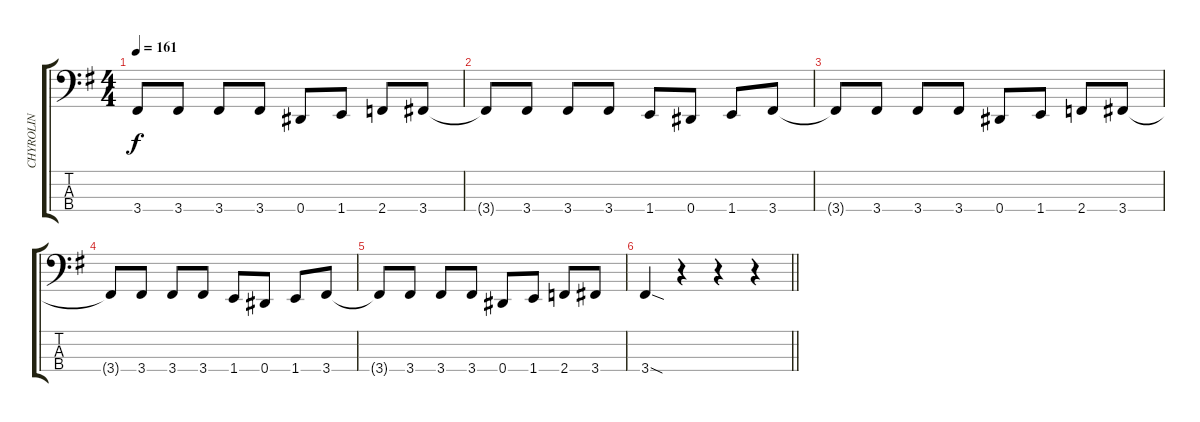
\track ("CHYROLIN" "CHYROLIN") {instrument electricbasspick}
\staff {score tabs}
\tuning (Gb2 Db2 Ab1 Eb1) {hide}
\ts (4 4)
\tempo 161
\clef f4
\ks g
3.4{t}.8{dy f} 3.4.8 3.4.8 3.4.8 0.4.8 1.4.8 2.4.8 3.4.8 |
3.4{t}.8 3.4.8 3.4.8 3.4.8 1.4.8 0.4.8 1.4.8 3.4.8 |
3.4{t}.8 3.4.8 3.4.8 3.4.8 0.4.8 1.4.8 2.4.8 3.4.8 |
3.4{t}.8 3.4.8 3.4.8 3.4.8 1.4.8 0.4.8 1.4.8 3.4.8 |
3.4{t}.8 3.4.8 3.4.8 3.4.8 0.4.8 1.4.8 2.4.8 3.4.8 |
\barLineRight lightlight
3.4{sod}.4 r.4 r.4 r.4
